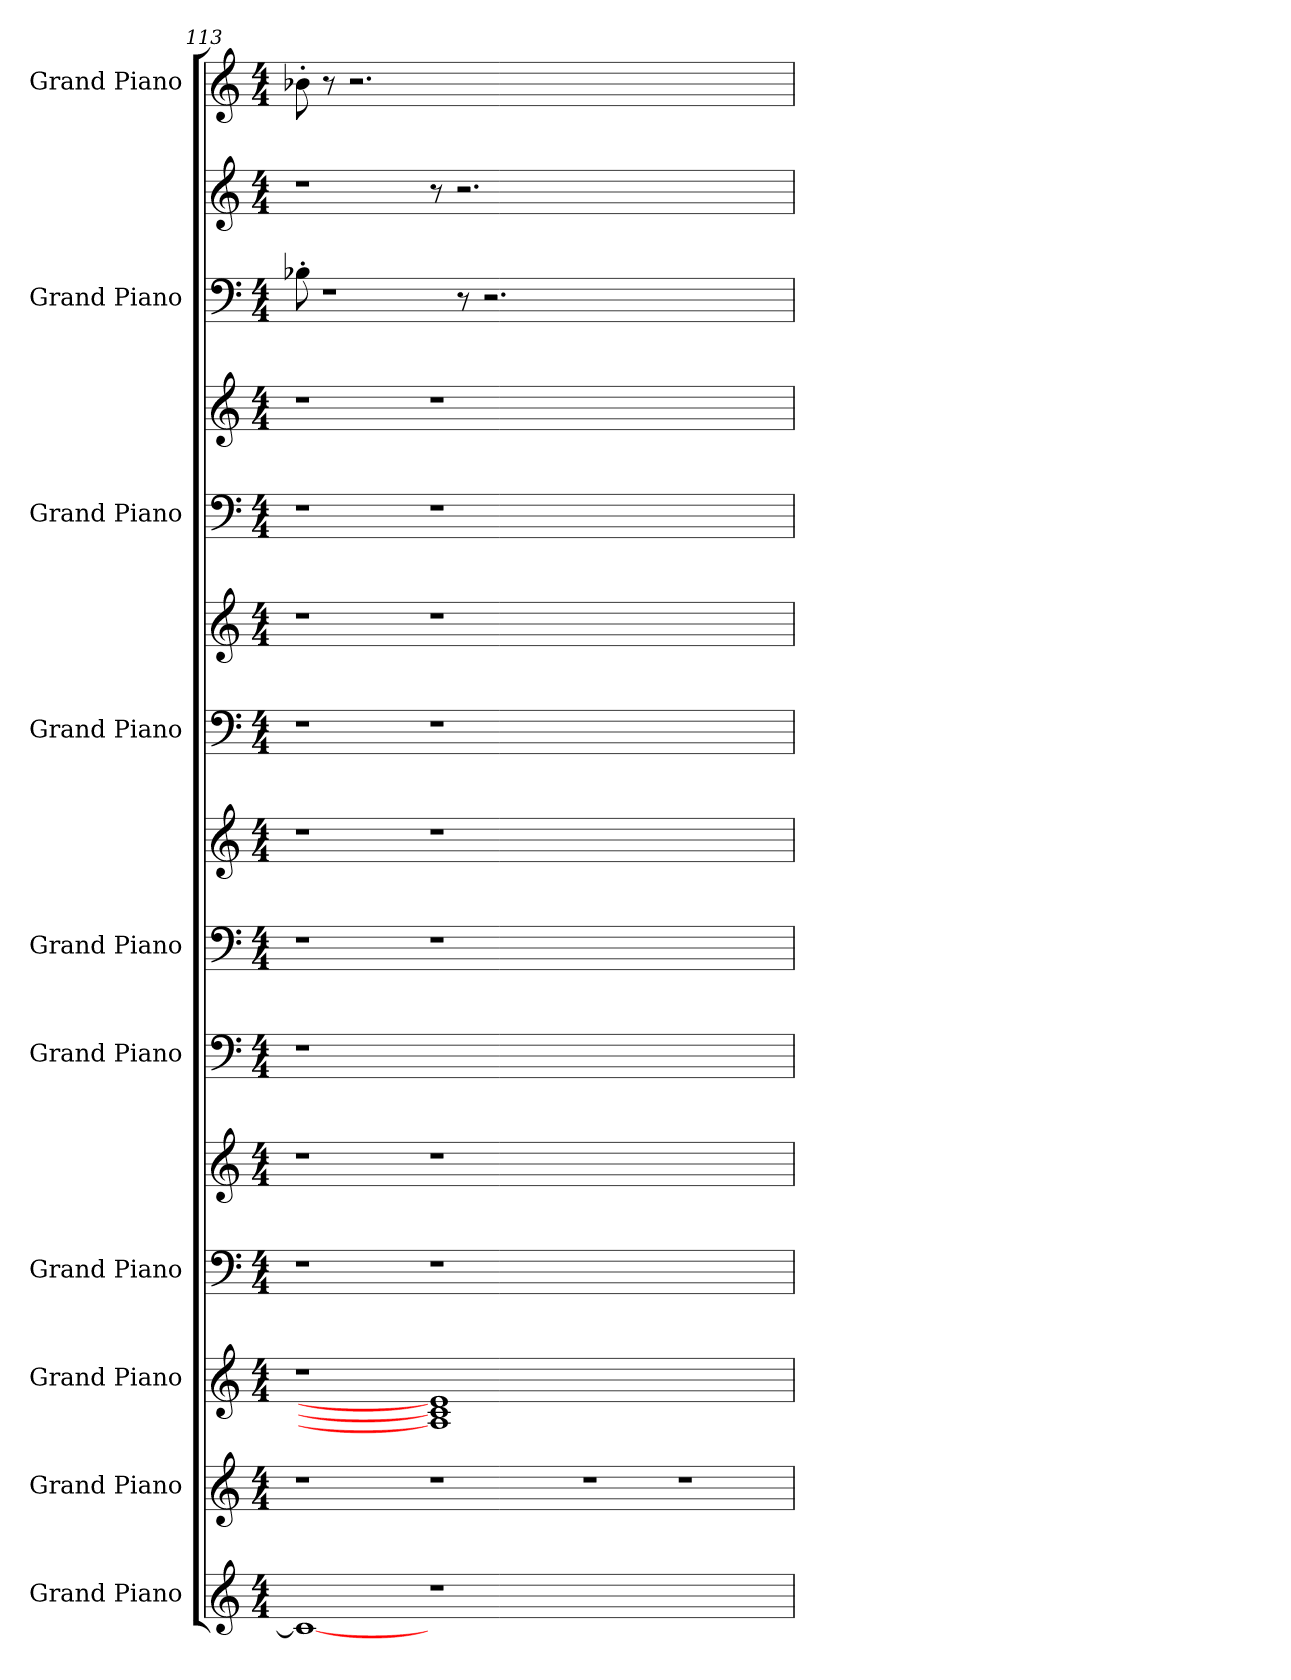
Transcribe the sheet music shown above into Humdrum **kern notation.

**kern	**kern	**kern	**kern	**kern	**kern	**kern	**kern	**kern	**kern	**kern	**kern	**kern	**kern	**kern
*part10	*part9	*part8	*part7	*part7	*part6	*part5	*part5	*part4	*part4	*part3	*part3	*part2	*part2	*part1
*staff15	*staff14	*staff13	*staff12	*staff11	*staff10	*staff9	*staff8	*staff7	*staff6	*staff5	*staff4	*staff3	*staff2	*staff1
*I"Grand Piano	*I"Grand Piano	*I"Grand Piano	*I"Grand Piano	*	*I"Grand Piano	*I"Grand Piano	*	*I"Grand Piano	*	*I"Grand Piano	*	*I"Grand Piano	*	*I"Grand Piano
*clefG2	*clefG2	*clefG2	*clefF4	*clefG2	*clefF4	*clefF4	*clefG2	*clefF4	*clefG2	*clefF4	*clefG2	*clefF4	*clefG2	*clefG2
*k[]	*k[]	*k[]	*k[]	*k[]	*k[]	*k[]	*k[]	*k[]	*k[]	*k[]	*k[]	*k[]	*k[]	*k[]
*C:	*C:	*C:	*C:	*C:	*C:	*C:	*C:	*C:	*C:	*C:	*C:	*C:	*C:	*C:
*M4/4	*M4/4	*M4/4	*M4/4	*M4/4	*M4/4	*M4/4	*M4/4	*M4/4	*M4/4	*M4/4	*M4/4	*M4/4	*M4/4	*M4/4
=113	=113	=113	=113	=113	=113	=113	=113	=113	=113	=113	=113	=113	=113	=113
1c_	1r	1r	1r	1r	1r	1r	1r	1r	1r	1r	1r	8B-X'	1r	8b-X'
.	.	.	.	.	.	.	.	.	.	.	.	1r	.	8r
.	.	.	.	.	.	.	.	.	.	.	.	.	.	2.r
1r	1r	1A] 1c] 1e]	1r	1r	0.ryy	1r	1r	1r	1r	1r	1r	.	8r	0.ryy
.	.	.	.	.	.	.	.	.	.	.	.	8r	2.r	.
.	.	.	.	.	.	.	.	.	.	.	.	2.r	.	.
.	.	.	.	.	.	.	.	.	.	.	.	.	0ryy	.
0ryy	1r	0ryy	0ryy	0ryy	.	0ryy	0ryy	0ryy	0ryy	0ryy	0ryy	0ryy	.	.
.	1r	.	.	.	.	.	.	.	.	.	.	.	.	.
.	.	.	.	.	.	.	.	.	.	.	.	.	8ryy	.
=	=	=	=	=	=	=	=	=	=	=	=	=	=	=
*-	*-	*-	*-	*-	*-	*-	*-	*-	*-	*-	*-	*-	*-	*-
